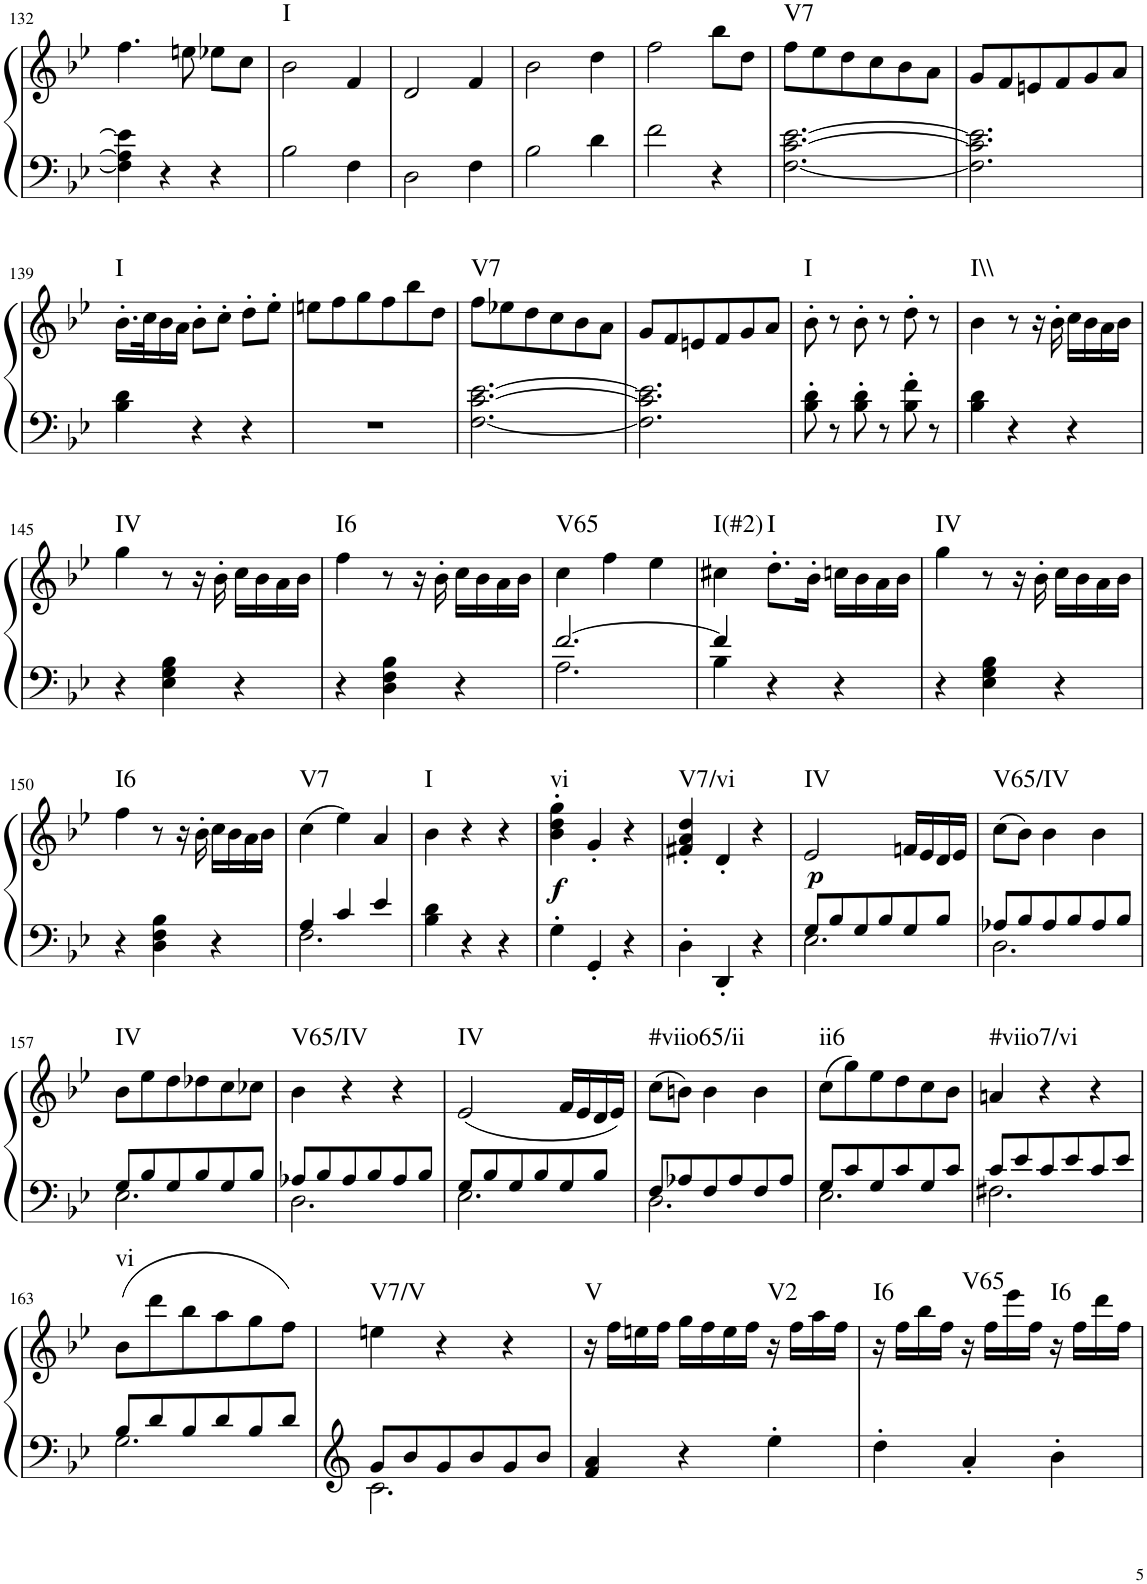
**kern	**kern	**dynam	**harte
*part1	*part1	*part1	*part1
*staff2	*staff1	*staff1/2	*
*I"Piano, Piano right	*	*	*
*I'Pno.	*	*	*
!!LO:PB:g=z
*clefG2	*clefG2	*	*
*k[b-e-]	*k[b-e-]	*	*
*M3/4	*M3/4	*	*
=132	=132	=132	=132
4F\] 4A\] 4e-\]	4.ff\	.	.
4r	.	.	.
.	8een\	.	.
4r	8ee-X\L	.	.
.	8cc\J	.	.
=133	=133	=133	=133
!	!	!	!LO:H:kt=I
2B-\	2b-\	.	N
4F\	4f/	.	.
=134	=134	=134	=134
2D\	2d/	.	.
4F\	4f/	.	.
=135	=135	=135	=135
2B-\	2b-\	.	.
4d\	4dd\	.	.
=136	=136	=136	=136
2f\	2ff\	.	.
4r	8bb-\L	.	.
.	8dd\J	.	.
=137	=137	=137	=137
!	!	!	!LO:H:kt=V7
[2.F\ [2.c\ [2.e-\	8ff\L	.	N
.	8ee-\	.	.
.	8dd\	.	.
.	8cc\	.	.
.	8b-\	.	.
.	8a\J	.	.
=138	=138	=138	=138
2.F\] 2.c\] 2.e-\]	8g/L	.	.
.	8f/	.	.
.	8en/	.	.
.	8f/	.	.
.	8g/	.	.
.	8a/J	.	.
!!LO:LB:g=z
=139	=139	=139	=139
!	!	!	!LO:H:kt=I
4B-\ 4d\	16.b-'\LL	.	N
.	32cc\K	.	.
.	16b-\	.	.
.	16a\JJ	.	.
4r	8b-'\L	.	.
.	8cc'\J	.	.
4r	8dd'\L	.	.
.	8ee-'\J	.	.
=140	=140	=140	=140
2.r	8een\L	.	.
.	8ff\	.	.
.	8gg\	.	.
.	8ff\	.	.
.	8bb-\	.	.
.	8dd\J	.	.
=141	=141	=141	=141
!	!	!	!LO:H:kt=V7
[2.F\ [2.c\ [2.e-\	8ff\L	.	N
.	8ee-X\	.	.
.	8dd\	.	.
.	8cc\	.	.
.	8b-\	.	.
.	8a\J	.	.
=142	=142	=142	=142
2.F\] 2.c\] 2.e-\]	8g/L	.	.
.	8f/	.	.
.	8en/	.	.
.	8f/	.	.
.	8g/	.	.
.	8a/J	.	.
=143	=143	=143	=143
!	!	!	!LO:H:kt=I
8B-\' 8d\'	8b-'\	.	N
8r	8r	.	.
8B-\' 8d\'	8b-'\	.	.
8r	8r	.	.
8B-\' 8f\'	8dd'\	.	.
8r	8r	.	.
=144	=144	=144	=144
!	!	!	!LO:H:kt=I\\
4B-\ 4d\	4b-\	.	N
4r	8r	.	.
.	16r	.	.
.	16b-'\	.	.
4r	16cc\LL	.	.
.	16b-\	.	.
.	16a\	.	.
.	16b-\JJ	.	.
!!LO:LB:g=z
=145	=145	=145	=145
!	!	!	!LO:H:kt=IV
4r	4gg\	.	N
4E-\ 4G\ 4B-\	8r	.	.
.	16r	.	.
.	16b-'\	.	.
4r	16cc\LL	.	.
.	16b-\	.	.
.	16a\	.	.
.	16b-\JJ	.	.
=146	=146	=146	=146
!	!	!	!LO:H:kt=I6
4r	4ff\	.	N
4D\ 4F\ 4B-\	8r	.	.
.	16r	.	.
.	16b-'\	.	.
4r	16cc\LL	.	.
.	16b-\	.	.
.	16a\	.	.
.	16b-\JJ	.	.
=147	=147	=147	=147
*^	*	*	*
!	!	!	!	!LO:H:kt=V65
[2.f/	2.A\	4cc\	.	N
.	.	4ff\	.	.
.	.	4ee-\	.	.
=148	=148	=148	=148	=148
!	!	!	!	!LO:H:kt=I(#2)
4f/]	4B-\	4cc#X\	.	N
!	!	!	!	!LO:H:kt=I
4r	2ryy	8.dd'\L	.	N
.	.	16b-'\Jk	.	.
4r	.	16ccn\LL	.	.
.	.	16b-\	.	.
.	.	16a\	.	.
.	.	16b-\JJ	.	.
*v	*v	*	*	*
=149	=149	=149	=149
!	!	!	!LO:H:kt=IV
4r	4gg\	.	N
4E-\ 4G\ 4B-\	8r	.	.
.	16r	.	.
.	16b-'\	.	.
4r	16cc\LL	.	.
.	16b-\	.	.
.	16a\	.	.
.	16b-\JJ	.	.
!!LO:LB:g=z
=150	=150	=150	=150
!	!	!	!LO:H:kt=I6
4r	4ff\	.	N
4D\ 4F\ 4B-\	8r	.	.
.	16r	.	.
.	16b-'\	.	.
4r	16cc\LL	.	.
.	16b-\	.	.
.	16a\	.	.
.	16b-\JJ	.	.
=151	=151	=151	=151
*^	*	*	*
!	!	!	!	!LO:H:kt=V7
4A/	2.F\	(4cc\	.	N
4c/	.	4ee-\)	.	.
4e-/	.	4a/	.	.
*v	*v	*	*	*
=152	=152	=152	=152
!	!	!	!LO:H:kt=I
4B-\ 4d\	4b-\	.	N
4r	4r	.	.
4r	4r	.	.
=153	=153	=153	=153
!	!	!LO:DY:b	!LO:H:kt=vi
4G'\	4b-\' 4dd\' 4gg\'	f	N
4GG'/	4g'/	.	.
4r	4r	.	.
=154	=154	=154	=154
!	!	!	!LO:H:kt=V7/vi
4D'\	4f#X/' 4a/' 4dd/'	.	N
4DD'/	4d'/	.	.
4r	4r	.	.
=155	=155	=155	=155
*^	*	*	*
!	!	!	!LO:DY:b	!LO:H:kt=IV
8G/L	2.E-\	2e-/	p	N
8B-/	.	.	.	.
8G/	.	.	.	.
8B-/	.	.	.	.
8G/	.	16fn/LL	.	.
.	.	16e-/	.	.
8B-/J	.	16d/	.	.
.	.	16e-/JJ	.	.
=156	=156	=156	=156	=156
!	!	!	!	!LO:H:kt=V65/IV
8A-X/L	2.D\	(8cc\L	.	N
8B-/	.	8b-\J)	.	.
8A-/	.	4b-\	.	.
8B-/	.	.	.	.
8A-/	.	4b-\	.	.
8B-/J	.	.	.	.
!!LO:LB:g=z
=157	=157	=157	=157	=157
!	!	!	!	!LO:H:kt=IV
8G/L	2.E-\	8b-\L	.	N
8B-/	.	8ee-\	.	.
8G/	.	8dd\	.	.
8B-/	.	8dd-X\	.	.
8G/	.	8cc\	.	.
8B-/J	.	8cc-X\J	.	.
=158	=158	=158	=158	=158
!	!	!	!	!LO:H:kt=V65/IV
8A-X/L	2.D\	4b-\	.	N
8B-/	.	.	.	.
8A-/	.	4r	.	.
8B-/	.	.	.	.
8A-/	.	4r	.	.
8B-/J	.	.	.	.
=159	=159	=159	=159	=159
!	!	!	!	!LO:H:kt=IV
8G/L	2.E-\	(2e-/	.	N
8B-/	.	.	.	.
8G/	.	.	.	.
8B-/	.	.	.	.
8G/	.	16f/LL	.	.
.	.	16e-/	.	.
8B-/J	.	16d/	.	.
.	.	16e-/JJ)	.	.
=160	=160	=160	=160	=160
!	!	!	!	!LO:H:kt=#viio65/ii
8F/L	2.D\	(8cc\L	.	N
8A-X/	.	8bn\J)	.	.
8F/	.	4b\	.	.
8A-/	.	.	.	.
8F/	.	4b\	.	.
8A-/J	.	.	.	.
=161	=161	=161	=161	=161
!	!	!	!	!LO:H:kt=ii6
8G/L	2.E-\	(8cc\L	.	N
8c/	.	8gg\)	.	.
8G/	.	8ee-\	.	.
8c/	.	8dd\	.	.
8G/	.	8cc\	.	.
8c/J	.	8b-\J	.	.
=162	=162	=162	=162	=162
!	!	!	!	!LO:H:kt=#viio7/vi
8c/L	2.F#X\	4an/	.	N
8e-/	.	.	.	.
8c/	.	4r	.	.
8e-/	.	.	.	.
8c/	.	4r	.	.
8e-/J	.	.	.	.
!!LO:LB:g=z
=163	=163	=163	=163	=163
!	!	!	!	!LO:H:kt=vi
8B-/L	2.G\	(8b-\L	.	N
8d/	.	8ddd\	.	.
8B-/	.	8bb-\	.	.
8d/	.	8aa\	.	.
8B-/	.	8gg\	.	.
8d/J	.	8ff\J)	.	.
=164	=164	=164	=164	=164
!	!	!	!	!LO:H:kt=V7/V
8g/L	2.c\	4een\	.	N
8b-/	.	.	.	.
8g/	.	4r	.	.
8b-/	.	.	.	.
8g/	.	4r	.	.
8b-/J	.	.	.	.
*v	*v	*	*	*
=165	=165	=165	=165
!	!	!	!LO:H:kt=V
4f/ 4a/	16r	.	N
.	16ff\LL	.	.
.	16een\	.	.
.	16ff\JJ	.	.
4r	16gg\LL	.	.
.	16ff\	.	.
.	16ee\	.	.
.	16ff\JJ	.	.
!	!	!	!LO:H:kt=V2
4ee-'\	16r	.	N
.	16ff\LL	.	.
.	16aa\	.	.
.	16ff\JJ	.	.
=166	=166	=166	=166
!	!	!	!LO:H:kt=I6
4dd'\	16r	.	N
.	16ff\LL	.	.
.	16bb-\	.	.
.	16ff\JJ	.	.
!	!	!	!LO:H:kt=V65
4a'/	16r	.	N
.	16ff\LL	.	.
.	16eee-\	.	.
.	16ff\JJ	.	.
!	!	!	!LO:H:kt=I6
4b-'\	16r	.	N
.	16ff\LL	.	.
.	16ddd\	.	.
.	16ff\JJ	.	.
=	=	=	=
*-	*-	*-	*-
